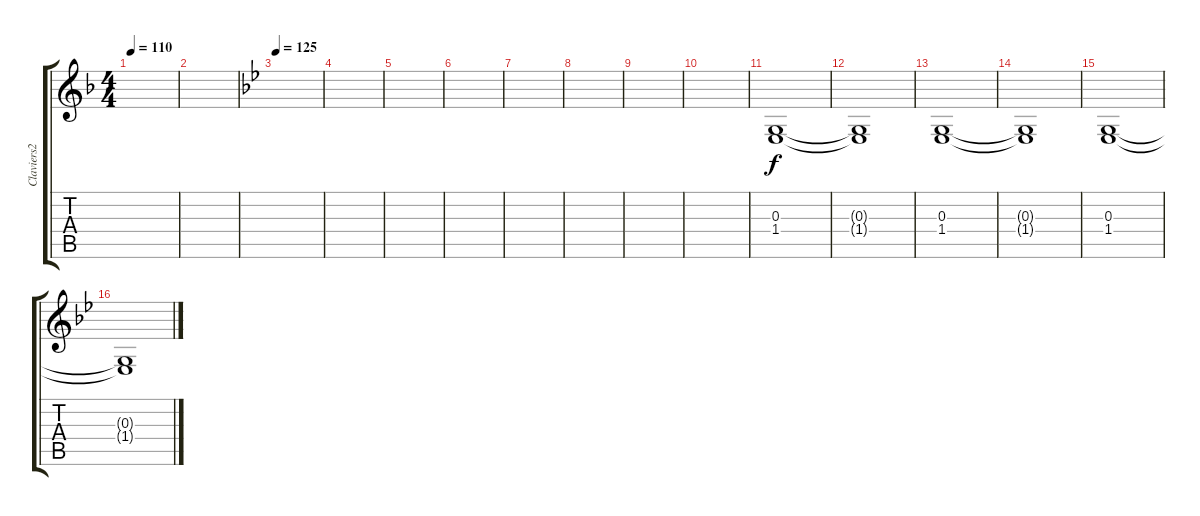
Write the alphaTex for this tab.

\track ("Claviers2" "Claviers2") {instrument drawbarorgan}
\staff {score tabs}
\tuning (E4 B3 G3 D3 A2 E2) {hide}
\ts (4 4)
\tempo 110
\clef g2
\ks f
|
|
\tempo 125
\ks bb
|
|
|
|
|
|
|
|
(0.3 1.4).1 |
(0.3{t} 1.4{t}).1 |
(0.3 1.4).1 |
(0.3{t} 1.4{t}).1 |
(0.3 1.4).1 |
(0.3{t} 1.4{t}).1
